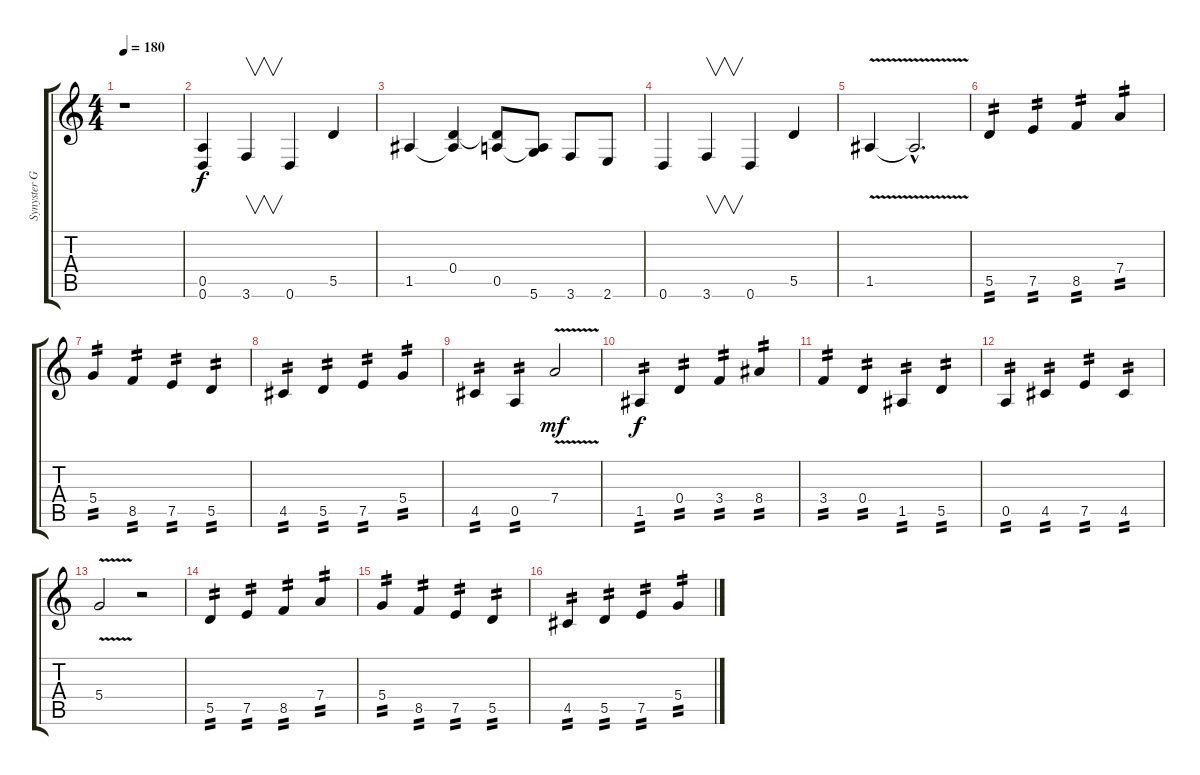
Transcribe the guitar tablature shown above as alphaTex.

\track ("Synyster Gates" "Synyster G") {instrument overdrivenguitar}
\staff {score tabs}
\tuning (E4 B3 G3 D3 A2 D2) {hide}
\ts (4 4)
\tempo 180
\clef g2
\ks c
r.1{dy f instrument overdrivenguitar} |
(0.5 0.6).4 3.6.4{v} 0.6.4 5.5.4 |
1.5.4 (0.4 1.5{t}).4 (0.4{t} 0.5).8 (0.5{t} 5.6).8 3.6.8 2.6.8 |
0.6.4 3.6.4{v} 0.6.4 5.5.4 |
1.5{v}.4 1.5{hac t}.2{d} |
5.5.4{tp 2} 7.5.4{tp 2} 8.5.4{tp 2} 7.4.4{tp 2} |
5.4.4{tp 2} 8.5.4{tp 2} 7.5.4{tp 2} 5.5.4{tp 2} |
4.5.4{tp 2} 5.5.4{tp 2} 7.5.4{tp 2} 5.4.4{tp 2} |
4.5.4{tp 2} 0.5.4{tp 2} 7.4{v}.2{dy mf} |
1.5.4{tp 2 dy f} 0.4.4{tp 2} 3.4.4{tp 2} 8.4.4{tp 2} |
3.4.4{tp 2} 0.4.4{tp 2} 1.5.4{tp 2} 5.5.4{tp 2} |
0.5.4{tp 2} 4.5.4{tp 2} 7.5.4{tp 2} 4.5.4{tp 2} |
5.4{v}.2 r.2 |
5.5.4{tp 2} 7.5.4{tp 2} 8.5.4{tp 2} 7.4.4{tp 2} |
5.4.4{tp 2} 8.5.4{tp 2} 7.5.4{tp 2} 5.5.4{tp 2} |
4.5.4{tp 2} 5.5.4{tp 2} 7.5.4{tp 2} 5.4.4{tp 2}
